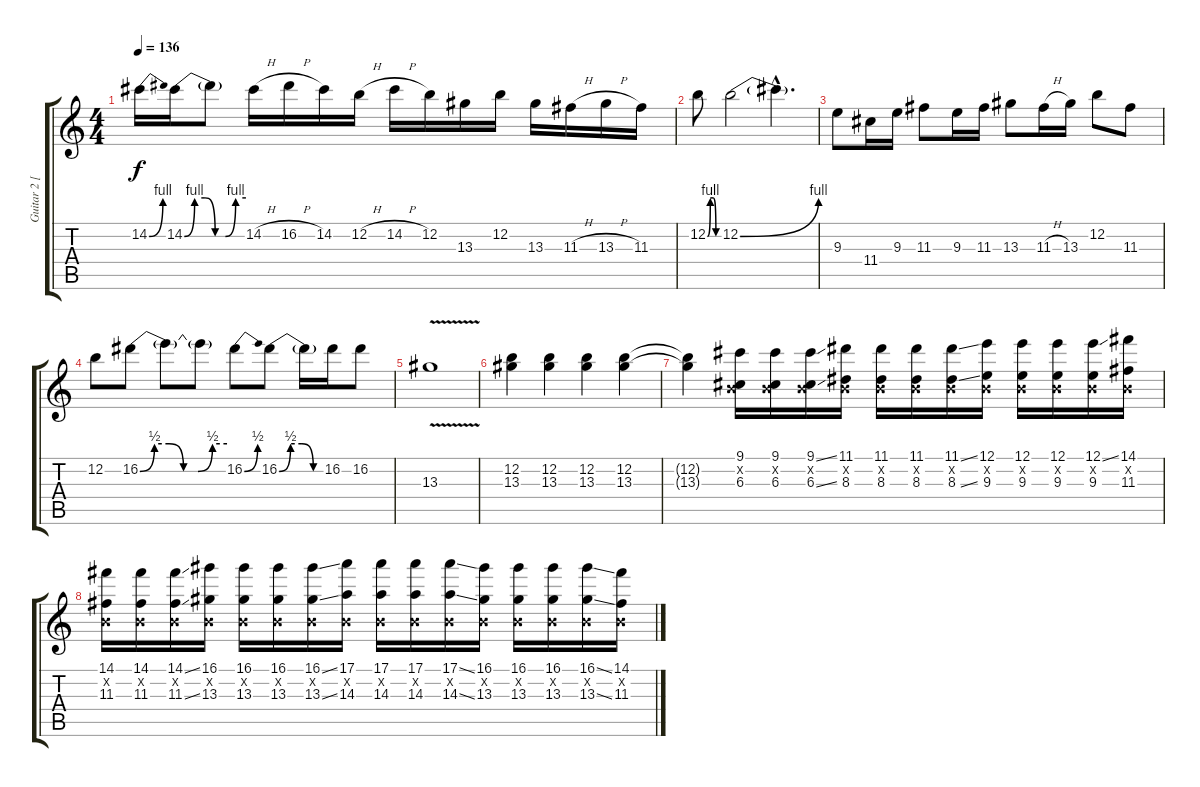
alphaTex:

\track ("Guitar 2 [Lead]" "Guitar 2 [") {instrument distortionguitar}
\staff {score tabs}
\tuning (E4 B3 G3 D3 A2 E2) {hide}
\ts (4 4)
\tempo 136
\clef g2
\ks c
14.2{be (bend 0 0 60 4)}.16{dy f} 14.2{be (custom 0 0 10 4 20 4 30 0 40 0 50 4 60 4)}.16 14.2{t}.8 14.2{h}.16 16.2{h}.16 14.2.16 12.2{h}.16 14.2{h}.16 12.2.16 13.3.16 12.2.16 13.3.16 11.3{h}.16 13.3{h}.16 11.3.16 |
12.2{be (custom 0 0 15 4 30 4 45 0 60 0)}.8 12.2{be (bend 0 0 60 4)}.2 12.2{hac t}.4{d} |
9.3.8 11.4.16 9.3.16 11.3.8 9.3.16 11.3.16 13.3.8 11.3{h}.16 13.3.16 12.2.8 11.3.8 |
12.2.8 16.2{be (custom 0 0 10 2 20 2 30 0 40 0 50 2 60 2)}.8 16.2{t}.8 16.2{t}.8 16.2{be (bend 0 0 60 2)}.8 16.2{be (custom 0 0 15 2 30 2 45 0 60 0)}.8 16.2{t}.16 16.2.16 16.2.8 |
13.3{v}.1 |
(12.2 13.3).4 (12.2 13.3).4 (12.2 13.3).4 (12.2 13.3).4 |
(12.2{t} 13.3{t}).4 (9.1 0.2{x} 6.3).16 (9.1 0.2{x} 6.3).16 (9.1{ss} 0.2{x} 6.3{ss}).16 (11.1 0.2{x} 8.3).16 (11.1 0.2{x} 8.3).16 (11.1 0.2{x} 8.3).16 (11.1{ss} 0.2{x} 8.3{ss}).16 (12.1 0.2{x} 9.3).16 (12.1 0.2{x} 9.3).16 (12.1 0.2{x} 9.3).16 (12.1{ss} 0.2{x} 9.3).16 (14.1 0.2{x} 11.3).16 |
(14.1 0.2{x} 11.3).16 (14.1 0.2{x} 11.3).16 (14.1{ss} 0.2{x} 11.3{ss}).16 (16.1 0.2{x} 13.3).16 (16.1 0.2{x} 13.3).16 (16.1 0.2{x} 13.3).16 (16.1{ss} 0.2{x} 13.3{ss}).16 (17.1 0.2{x} 14.3).16 (17.1 0.2{x} 14.3).16 (17.1 0.2{x} 14.3).16 (17.1{ss} 0.2{x} 14.3{ss}).16 (16.1 0.2{x} 13.3).16 (16.1 0.2{x} 13.3).16 (16.1 0.2{x} 13.3).16 (16.1{ss} 0.2{x} 13.3{ss}).16 (14.1 0.2{x} 11.3).16
